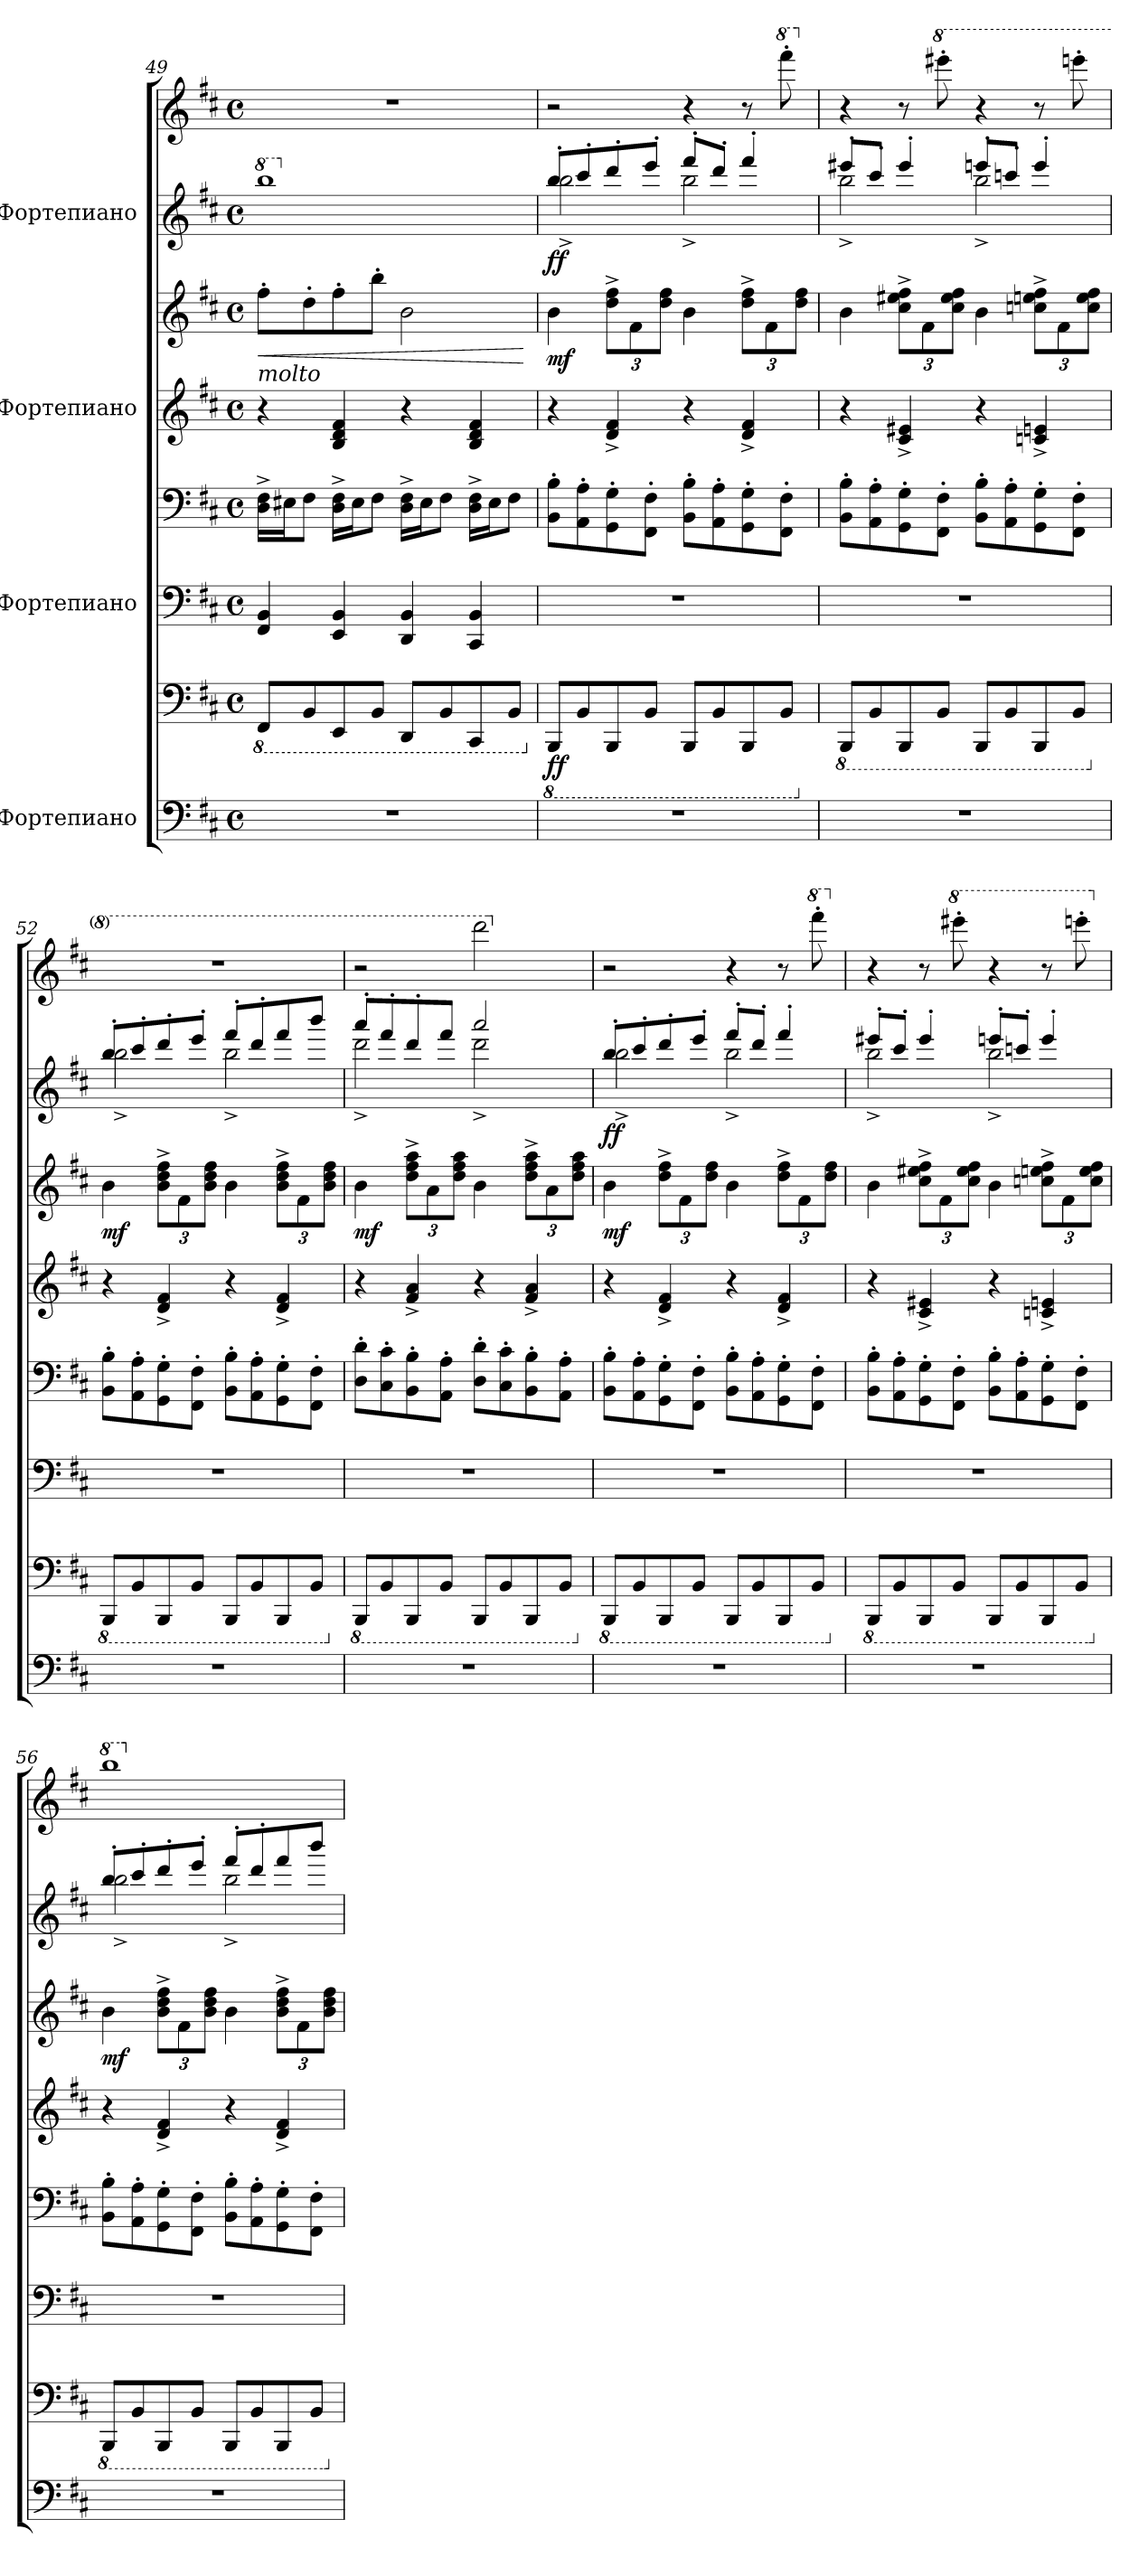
**kern	**kern	**dynam	**kern	**kern	**kern	**kern	**dynam	**kern	**kern	**dynam
*part4	*part4	*part4	*part3	*part3	*part2	*part2	*part2	*part1	*part1	*part1
*staff8	*staff7	*staff7/8	*staff6	*staff5	*staff4	*staff3	*staff3/4	*staff2	*staff1	*staff1/2
*I"Фортепиано	*	*	*I"Фортепиано	*	*I"Фортепиано	*	*	*I"Фортепиано	*	*
!!LO:PB:g=z
*clefF4	*clefF4	*	*clefF4	*clefF4	*clefG2	*clefG2	*	*clefG2	*clefG2	*
*k[f#c#]	*k[f#c#]	*	*k[f#c#]	*k[f#c#]	*k[f#c#]	*k[f#c#]	*	*k[f#c#]	*k[f#c#]	*
*M4/4	*M4/4	*	*M4/4	*M4/4	*M4/4	*M4/4	*	*M4/4	*M4/4	*
*met(c)	*met(c)	*	*met(c)	*met(c)	*met(c)	*met(c)	*	*met(c)	*met(c)	*
*	*8ba	*	*	*	*	*	*	*	*	*
=49	=49	=49	=49	=49	=49	=49	=49	=49	=49	=49
!	!	!	!	!	!	!	!LO:HP:b	!	!	!
*	*	*	*	*	*	*	*	*8va	*	*
!	!	!	!	!	!	!LO:TX:b:i:t=molto	!	!	!	!
1r	8FFF#/L	.	4FF#/ 4BB/	16D\^ 16F#\^LL	4r	8ff#'\L	<	1bbb	1r	.
.	.	.	.	16E#X\J	.	.	.	.	.	.
.	8BBB/	.	.	8F#\J	.	8dd'\	.	.	.	.
.	8EEE/	.	4EE/ 4BB/	16D\^ 16F#\^LL	4B/ 4d/ 4f#/	8ff#'\	.	.	.	.
.	.	.	.	16E#\J	.	.	.	.	.	.
.	8BBB/J	.	.	8F#\J	.	8bb'\J	.	.	.	.
.	8DDD/L	.	4DD/ 4BB/	16D\^ 16F#\^LL	4r	2b\	.	.	.	.
.	.	.	.	16E#\J	.	.	.	.	.	.
.	8BBB/	.	.	8F#\J	.	.	.	.	.	.
.	8CCC#/	.	4CC#/ 4BB/	16D\^ 16F#\^LL	4B/ 4d/ 4f#/	.	.	.	.	.
.	.	.	.	16E#\J	.	.	.	.	.	.
.	8BBB/J	.	.	8F#\J	.	.	.	.	.	.
.	.	.	.	.	.	.	[	.	.	.
=50	=50	=50	=50	=50	=50	=50	=50	=50	=50	=50
*	*X8ba	*	*	*	*	*	*	*	*	*
*	*8ba	*	*	*	*	*	*	*	*	*
*	*	*	*	*	*	*	*	*X8va	*	*
*	*	*	*	*	*	*	*	*	*MM130	*
*	*	*	*	*	*	*	*	*^	*	*
!	!	!LO:DY:b	!	!	!	!	!LO:DY:b	!	!	!	!LO:DY:b=2
1r	8BBBB/L	ff	1r	8BB\' 8B\'L	4r	4b\	mf	8bb'/L	2bb^\	2r	ff
.	8BBB/	.	.	8AA\' 8A\'	.	.	.	8ccc#'/	.	.	.
*	*	*	*	*	*	*Xbrackettup	*	*	*	*	*
.	8BBBB/	.	.	8GG\' 8G\'	4d/^ 4f#/^	12dd\^ 12ff#\^L	.	8ddd'/	.	.	.
.	.	.	.	.	.	12f#\	.	.	.	.	.
.	8BBB/J	.	.	8FF#\' 8F#\'J	.	.	.	8eee'/J	.	.	.
.	.	.	.	.	.	12dd\ 12ff#\J	.	.	.	.	.
.	8BBBB/L	.	.	8BB\' 8B\'L	4r	4b\	.	8fff#'/L	2bb^\	4r	.
.	8BBB/	.	.	8AA\' 8A\'	.	.	.	8ddd'/J	.	.	.
.	8BBBB/	.	.	8GG\' 8G\'	4d/^ 4f#/^	12dd\^ 12ff#\^L	.	4fff#'/	.	8r	.
.	.	.	.	.	.	12f#\	.	.	.	.	.
*	*	*	*	*	*	*	*	*	*	*8va	*
.	8BBB/J	.	.	8FF#\' 8F#\'J	.	.	.	.	.	8ffff#'\	.
.	.	.	.	.	.	12dd\ 12ff#\J	.	.	.	.	.
=51	=51	=51	=51	=51	=51	=51	=51	=51	=51	=51	=51
*	*X8ba	*	*	*	*	*	*	*	*	*	*
*	*8ba	*	*	*	*	*	*	*	*	*	*
*	*	*	*	*	*	*	*	*	*	*X8va	*
1r	8BBBB/L	.	1r	8BB\' 8B\'L	4r	4b\	.	8eee#X'/L	2bb^\	4r	.
.	8BBB/	.	.	8AA\' 8A\'	.	.	.	8ccc#'/J	.	.	.
.	8BBBB/	.	.	8GG\' 8G\'	4c#/^ 4e#X/^	12cc#\^ 12ee#X\^ 12ff#\^L	.	4eee#'/	.	8r	.
.	.	.	.	.	.	12f#\	.	.	.	.	.
*	*	*	*	*	*	*	*	*	*	*8va	*
.	8BBB/J	.	.	8FF#\' 8F#\'J	.	.	.	.	.	8eeee#X'\	.
.	.	.	.	.	.	12cc#\ 12ee#\ 12ff#\J	.	.	.	.	.
.	8BBBB/L	.	.	8BB\' 8B\'L	4r	4b\	.	8eeen'/L	2bb^\	4r	.
.	8BBB/	.	.	8AA\' 8A\'	.	.	.	8cccn'/J	.	.	.
.	8BBBB/	.	.	8GG\' 8G\'	4cn/^ 4en/^	12ccn\^ 12een\^ 12ff#\^L	.	4eee'/	.	8r	.
.	.	.	.	.	.	12f#\	.	.	.	.	.
.	8BBB/J	.	.	8FF#\' 8F#\'J	.	.	.	.	.	8eeeen'\	.
.	.	.	.	.	.	12cc\ 12ee\ 12ff#\J	.	.	.	.	.
!!LO:PB:g=z
=52	=52	=52	=52	=52	=52	=52	=52	=52	=52	=52	=52
*	*X8ba	*	*	*	*	*	*	*	*	*	*
*	*8ba	*	*	*	*	*	*	*	*	*	*
*	*	*	*	*	*	*	*	*	*	*X8va	*
!	!	!	!	!	!	!	!LO:DY:b	!	!	!	!
1r	8BBBB/L	.	1r	8BB\' 8B\'L	4r	4b\	mf	8bb'/L	2bb^\	1r	.
.	8BBB/	.	.	8AA\' 8A\'	.	.	.	8ccc#'/	.	.	.
.	8BBBB/	.	.	8GG\' 8G\'	4d/^ 4f#/^	12b\^ 12dd\^ 12ff#\^L	.	8ddd'/	.	.	.
.	.	.	.	.	.	12f#\	.	.	.	.	.
.	8BBB/J	.	.	8FF#\' 8F#\'J	.	.	.	8eee'/J	.	.	.
.	.	.	.	.	.	12b\ 12dd\ 12ff#\J	.	.	.	.	.
.	8BBBB/L	.	.	8BB\' 8B\'L	4r	4b\	.	8fff#'/L	2bb^\	.	.
.	8BBB/	.	.	8AA\' 8A\'	.	.	.	8ddd'/	.	.	.
.	8BBBB/	.	.	8GG\' 8G\'	4d/^ 4f#/^	12b\^ 12dd\^ 12ff#\^L	.	8fff#/	.	.	.
.	.	.	.	.	.	12f#\	.	.	.	.	.
.	8BBB/J	.	.	8FF#\' 8F#\'J	.	.	.	8bbb/J	.	.	.
.	.	.	.	.	.	12b\ 12dd\ 12ff#\J	.	.	.	.	.
=53	=53	=53	=53	=53	=53	=53	=53	=53	=53	=53	=53
*	*X8ba	*	*	*	*	*	*	*	*	*	*
*	*8ba	*	*	*	*	*	*	*	*	*	*
!	!	!	!	!	!	!	!LO:DY:b	!	!	!	!
1r	8BBBB/L	.	1r	8D\' 8d\'L	4r	4b\	mf	8aaa'/L	2ddd^\	2r	.
.	8BBB/	.	.	8C#\' 8c#\'	.	.	.	8fff#'/	.	.	.
.	8BBBB/	.	.	8BB\' 8B\'	4f#/^ 4a/^	12dd\^ 12ff#\^ 12aa\^L	.	8ddd'/	.	.	.
.	.	.	.	.	.	12a\	.	.	.	.	.
.	8BBB/J	.	.	8AA\' 8A\'J	.	.	.	8fff#/J	.	.	.
.	.	.	.	.	.	12dd\ 12ff#\ 12aa\J	.	.	.	.	.
*	*	*	*	*	*	*	*	*	*	*8va	*
.	8BBBB/L	.	.	8D\' 8d\'L	4r	4b\	.	2aaa/	2ddd^\	2dddd\	.
.	8BBB/	.	.	8C#\' 8c#\'	.	.	.	.	.	.	.
.	8BBBB/	.	.	8BB\' 8B\'	4f#/^ 4a/^	12dd\^ 12ff#\^ 12aa\^L	.	.	.	.	.
.	.	.	.	.	.	12a\	.	.	.	.	.
.	8BBB/J	.	.	8AA\' 8A\'J	.	.	.	.	.	.	.
.	.	.	.	.	.	12dd\ 12ff#\ 12aa\J	.	.	.	.	.
!!LO:PB:g=z
=54	=54	=54	=54	=54	=54	=54	=54	=54	=54	=54	=54
*	*X8ba	*	*	*	*	*	*	*	*	*	*
*	*8ba	*	*	*	*	*	*	*	*	*	*
*	*	*	*	*	*	*	*	*	*	*X8va	*
!	!	!	!	!	!	!	!LO:DY:b	!	!	!	!LO:DY:b=2
1r	8BBBB/L	.	1r	8BB\' 8B\'L	4r	4b\	mf	8bb'/L	2bb^\	2r	ff
.	8BBB/	.	.	8AA\' 8A\'	.	.	.	8ccc#'/	.	.	.
.	8BBBB/	.	.	8GG\' 8G\'	4d/^ 4f#/^	12dd\^ 12ff#\^L	.	8ddd'/	.	.	.
.	.	.	.	.	.	12f#\	.	.	.	.	.
.	8BBB/J	.	.	8FF#\' 8F#\'J	.	.	.	8eee'/J	.	.	.
.	.	.	.	.	.	12dd\ 12ff#\J	.	.	.	.	.
.	8BBBB/L	.	.	8BB\' 8B\'L	4r	4b\	.	8fff#'/L	2bb^\	4r	.
.	8BBB/	.	.	8AA\' 8A\'	.	.	.	8ddd'/J	.	.	.
.	8BBBB/	.	.	8GG\' 8G\'	4d/^ 4f#/^	12dd\^ 12ff#\^L	.	4fff#'/	.	8r	.
.	.	.	.	.	.	12f#\	.	.	.	.	.
*	*	*	*	*	*	*	*	*	*	*8va	*
.	8BBB/J	.	.	8FF#\' 8F#\'J	.	.	.	.	.	8ffff#'\	.
.	.	.	.	.	.	12dd\ 12ff#\J	.	.	.	.	.
=55	=55	=55	=55	=55	=55	=55	=55	=55	=55	=55	=55
*	*X8ba	*	*	*	*	*	*	*	*	*	*
*	*8ba	*	*	*	*	*	*	*	*	*	*
*	*	*	*	*	*	*	*	*	*	*X8va	*
1r	8BBBB/L	.	1r	8BB\' 8B\'L	4r	4b\	.	8eee#X'/L	2bb^\	4r	.
.	8BBB/	.	.	8AA\' 8A\'	.	.	.	8ccc#'/J	.	.	.
.	8BBBB/	.	.	8GG\' 8G\'	4c#/^ 4e#X/^	12cc#\^ 12ee#X\^ 12ff#\^L	.	4eee#'/	.	8r	.
.	.	.	.	.	.	12f#\	.	.	.	.	.
*	*	*	*	*	*	*	*	*	*	*8va	*
.	8BBB/J	.	.	8FF#\' 8F#\'J	.	.	.	.	.	8eeee#X'\	.
.	.	.	.	.	.	12cc#\ 12ee#\ 12ff#\J	.	.	.	.	.
.	8BBBB/L	.	.	8BB\' 8B\'L	4r	4b\	.	8eeen'/L	2bb^\	4r	.
.	8BBB/	.	.	8AA\' 8A\'	.	.	.	8cccn'/J	.	.	.
.	8BBBB/	.	.	8GG\' 8G\'	4cn/^ 4en/^	12ccn\^ 12een\^ 12ff#\^L	.	4eee'/	.	8r	.
.	.	.	.	.	.	12f#\	.	.	.	.	.
.	8BBB/J	.	.	8FF#\' 8F#\'J	.	.	.	.	.	8eeeen'\	.
.	.	.	.	.	.	12cc\ 12ee\ 12ff#\J	.	.	.	.	.
!!LO:PB:g=z
=56	=56	=56	=56	=56	=56	=56	=56	=56	=56	=56	=56
*	*X8ba	*	*	*	*	*	*	*	*	*	*
*	*8ba	*	*	*	*	*	*	*	*	*	*
*	*	*	*	*	*	*	*	*	*	*X8va	*
*	*	*	*	*	*	*	*	*	*	*8va	*
!	!	!	!	!	!	!	!LO:DY:b	!	!	!	!
1r	8BBBB/L	.	1r	8BB\' 8B\'L	4r	4b\	mf	8bb'/L	2bb^\	1bbb	.
.	8BBB/	.	.	8AA\' 8A\'	.	.	.	8ccc#'/	.	.	.
.	8BBBB/	.	.	8GG\' 8G\'	4d/^ 4f#/^	12b\^ 12dd\^ 12ff#\^L	.	8ddd'/	.	.	.
.	.	.	.	.	.	12f#\	.	.	.	.	.
.	8BBB/J	.	.	8FF#\' 8F#\'J	.	.	.	8eee'/J	.	.	.
.	.	.	.	.	.	12b\ 12dd\ 12ff#\J	.	.	.	.	.
.	8BBBB/L	.	.	8BB\' 8B\'L	4r	4b\	.	8fff#'/L	2bb^\	.	.
.	8BBB/	.	.	8AA\' 8A\'	.	.	.	8ddd'/	.	.	.
.	8BBBB/	.	.	8GG\' 8G\'	4d/^ 4f#/^	12b\^ 12dd\^ 12ff#\^L	.	8fff#/	.	.	.
.	.	.	.	.	.	12f#\	.	.	.	.	.
.	8BBB/J	.	.	8FF#\' 8F#\'J	.	.	.	8bbb/J	.	.	.
.	.	.	.	.	.	12b\ 12dd\ 12ff#\J	.	.	.	.	.
*	*	*	*	*	*	*	*	*v	*v	*	*
*	*	*	*	*	*	*	*	*	*X8va	*
*	*X8ba	*	*	*	*	*	*	*	*	*
=	=	=	=	=	=	=	=	=	=	=
*-	*-	*-	*-	*-	*-	*-	*-	*-	*-	*-
